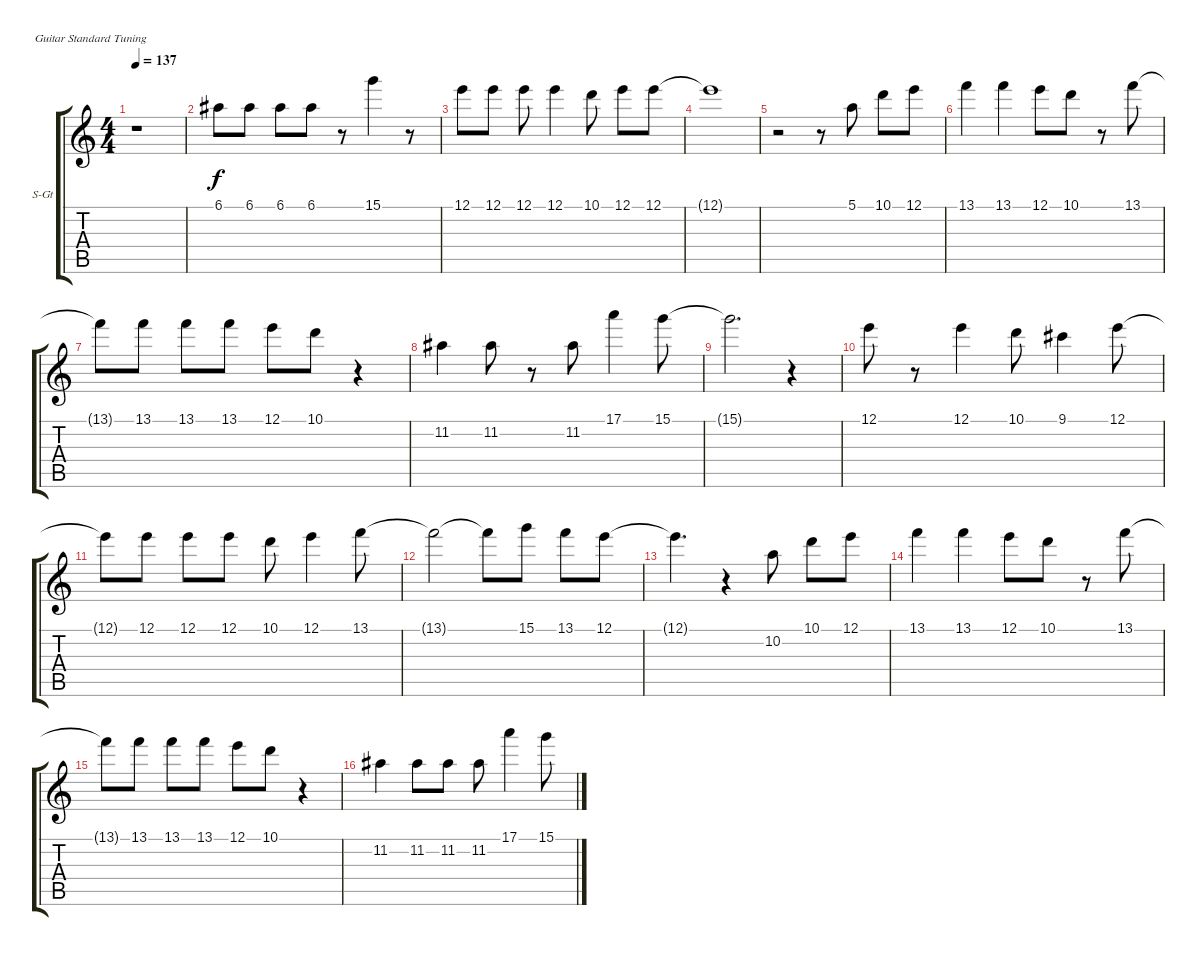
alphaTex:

\bracketExtendMode groupsimilarinstruments
\firstSystemTrackNameOrientation horizontal
\otherSystemsTrackNameOrientation horizontal
\track ("Æ®·¢ 5" "S-Gt") {instrument acousticguitarsteel}
\staff {score tabs}
\tuning (E4 B3 G3 D3 A2 E2)
\ts (4 4)
\tempo 137
\clef g2
\ks c
r.1{dy f} |
6.1.8 6.1.8 6.1.8 6.1.8 r.8 15.1.4 r.8 |
12.1.8 12.1.8 12.1.8 12.1.4 10.1.8 12.1.8 12.1.8 |
12.1{t}.1 |
r.2 r.8 5.1.8 10.1.8 12.1.8 |
13.1.4 13.1.4 12.1.8 10.1.8 r.8 13.1.8 |
13.1{t}.8 13.1.8 13.1.8 13.1.8 12.1.8 10.1.8 r.4 |
11.2.4 11.2.8 r.8 11.2.8 17.1.4 15.1.8 |
15.1{t}.2{d} r.4 |
12.1.8 r.8 12.1.4 10.1.8 9.1.4 12.1.8 |
12.1{t}.8 12.1.8 12.1.8 12.1.8 10.1.8 12.1.4 13.1.8 |
13.1{t}.2 13.1{t}.8 15.1.8 13.1.8 12.1.8 |
12.1{t}.4{d} r.4 10.2.8 10.1.8 12.1.8 |
13.1.4 13.1.4 12.1.8 10.1.8 r.8 13.1.8 |
13.1{t}.8 13.1.8 13.1.8 13.1.8 12.1.8 10.1.8 r.4 |
11.2.4 11.2.8 11.2.8 11.2.8 17.1.4 15.1.8
